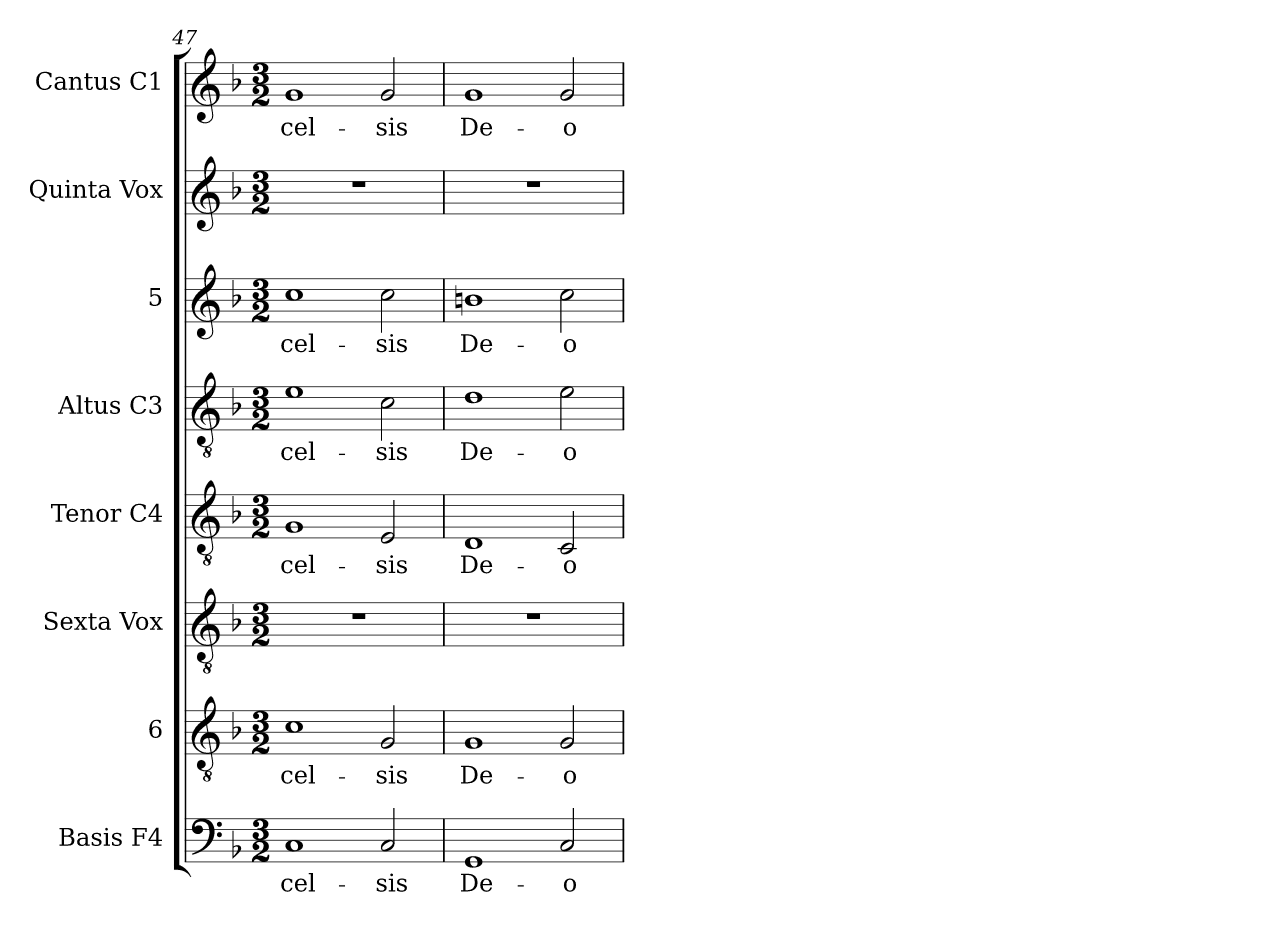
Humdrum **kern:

**kern	**text	**kern	**text	**kern	**kern	**text	**kern	**text	**kern	**text	**kern	**kern	**text
*part8	*part8	*part7	*part7	*part6	*part5	*part5	*part4	*part4	*part3	*part3	*part2	*part1	*part1
*staff8	*staff8	*staff7	*staff7	*staff6	*staff5	*staff5	*staff4	*staff4	*staff3	*staff3	*staff2	*staff1	*staff1
*I"Basis  F4	*	*I"6	*	*I"Sexta  Vox	*I"Tenor  C4	*	*I"Altus  C3	*	*I"5	*	*I"Quinta  Vox	*I"Cantus  C1	*
*I'B	*	*	*	*	*I'T	*	*I'A	*	*	*	*	*I'C	*
*clefF4	*	*clefGv2	*	*clefGv2	*clefGv2	*	*clefGv2	*	*clefG2	*	*clefG2	*clefG2	*
*k[b-]	*	*k[b-]	*	*k[b-]	*k[b-]	*	*k[b-]	*	*k[b-]	*	*k[b-]	*k[b-]	*
*F:	*	*F:	*	*F:	*F:	*	*F:	*	*F:	*	*F:	*F:	*
*M3/2	*	*M3/2	*	*M3/2	*M3/2	*	*M3/2	*	*M3/2	*	*M3/2	*M3/2	*
=47	=47	=47	=47	=47	=47	=47	=47	=47	=47	=47	=47	=47	=47
!	!LO:LY:b:cj	!	!LO:LY:b:cj	!	!	!LO:LY:b:cj	!	!LO:LY:b:cj	!	!LO:LY:b:cj	!	!	!LO:LY:b:cj
1C	-cel-	1c	-cel-	1.r	1G	-cel-	1e	-cel-	1cc	-cel-	1.r	1g	-cel-
!	!LO:LY:b:cj	!	!LO:LY:b:cj	!	!	!LO:LY:b:cj	!	!LO:LY:b:cj	!	!LO:LY:b:cj	!	!	!LO:LY:b:cj
2C/	-sis	2G/	-sis	.	2E/	-sis	2c\	-sis	2cc\	-sis	.	2g/	-sis
=48	=48	=48	=48	=48	=48	=48	=48	=48	=48	=48	=48	=48	=48
!	!LO:LY:b:cj	!	!LO:LY:b:cj	!	!	!LO:LY:b:cj	!	!LO:LY:b:cj	!	!LO:LY:b:cj	!	!	!LO:LY:b:cj
1GG	De-	1G	De-	1.r	1D	De-	1d	De-	1bn	De-	1.r	1g	De-
!	!LO:LY:b:cj	!	!LO:LY:b:cj	!	!	!LO:LY:b:cj	!	!LO:LY:b:cj	!	!LO:LY:b:cj	!	!	!LO:LY:b:cj
2C/	-o	2G/	-o	.	2C/	-o	2e\	-o	2cc\	-o	.	2g/	-o
=	=	=	=	=	=	=	=	=	=	=	=	=	=
*-	*-	*-	*-	*-	*-	*-	*-	*-	*-	*-	*-	*-	*-
